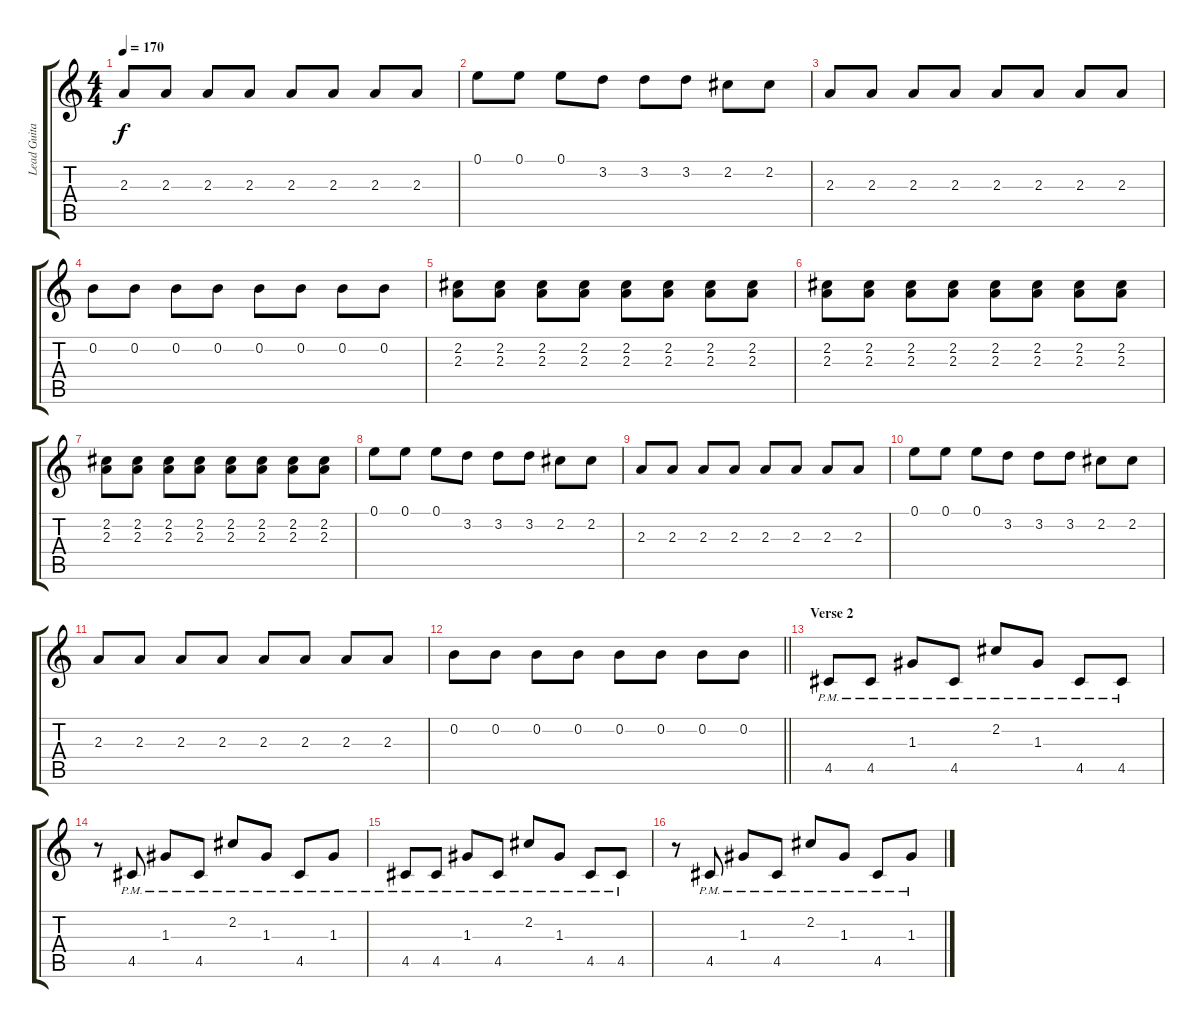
\track ("Lead Guitar" "Lead Guita") {instrument distortionguitar}
\staff {score tabs}
\tuning (E4 B3 G3 D3 A2 E2) {hide}
\ts (4 4)
\tempo 170
\clef g2
\ks c
2.3.8{dy f} 2.3.8 2.3.8 2.3.8 2.3.8 2.3.8 2.3.8 2.3.8 |
0.1.8 0.1.8 0.1.8 3.2.8 3.2.8 3.2.8 2.2.8 2.2.8 |
2.3.8 2.3.8 2.3.8 2.3.8 2.3.8 2.3.8 2.3.8 2.3.8 |
0.2.8 0.2.8 0.2.8 0.2.8 0.2.8 0.2.8 0.2.8 0.2.8 |
(2.2 2.3).8 (2.2 2.3).8 (2.2 2.3).8 (2.2 2.3).8 (2.2 2.3).8 (2.2 2.3).8 (2.2 2.3).8 (2.2 2.3).8 |
(2.2 2.3).8 (2.2 2.3).8 (2.2 2.3).8 (2.2 2.3).8 (2.2 2.3).8 (2.2 2.3).8 (2.2 2.3).8 (2.2 2.3).8 |
(2.2 2.3).8 (2.2 2.3).8 (2.2 2.3).8 (2.2 2.3).8 (2.2 2.3).8 (2.2 2.3).8 (2.2 2.3).8 (2.2 2.3).8 |
0.1.8 0.1.8 0.1.8 3.2.8 3.2.8 3.2.8 2.2.8 2.2.8 |
2.3.8 2.3.8 2.3.8 2.3.8 2.3.8 2.3.8 2.3.8 2.3.8 |
0.1.8 0.1.8 0.1.8 3.2.8 3.2.8 3.2.8 2.2.8 2.2.8 |
2.3.8 2.3.8 2.3.8 2.3.8 2.3.8 2.3.8 2.3.8 2.3.8 |
\barLineRight lightlight
0.2.8 0.2.8 0.2.8 0.2.8 0.2.8 0.2.8 0.2.8 0.2.8 |
\section ("" "Verse 2")
4.5{pm}.8 4.5{pm}.8 1.3{pm}.8 4.5{pm}.8 2.2{pm}.8 1.3{pm}.8 4.5{pm}.8 4.5{pm}.8 |
r.8 4.5{pm}.8 1.3{pm}.8 4.5{pm}.8 2.2{pm}.8 1.3{pm}.8 4.5{pm}.8 1.3{pm}.8 |
4.5{pm}.8 4.5{pm}.8 1.3{pm}.8 4.5{pm}.8 2.2{pm}.8 1.3{pm}.8 4.5{pm}.8 4.5{pm}.8 |
r.8 4.5{pm}.8 1.3{pm}.8 4.5{pm}.8 2.2{pm}.8 1.3{pm}.8 4.5{pm}.8 1.3{pm}.8
